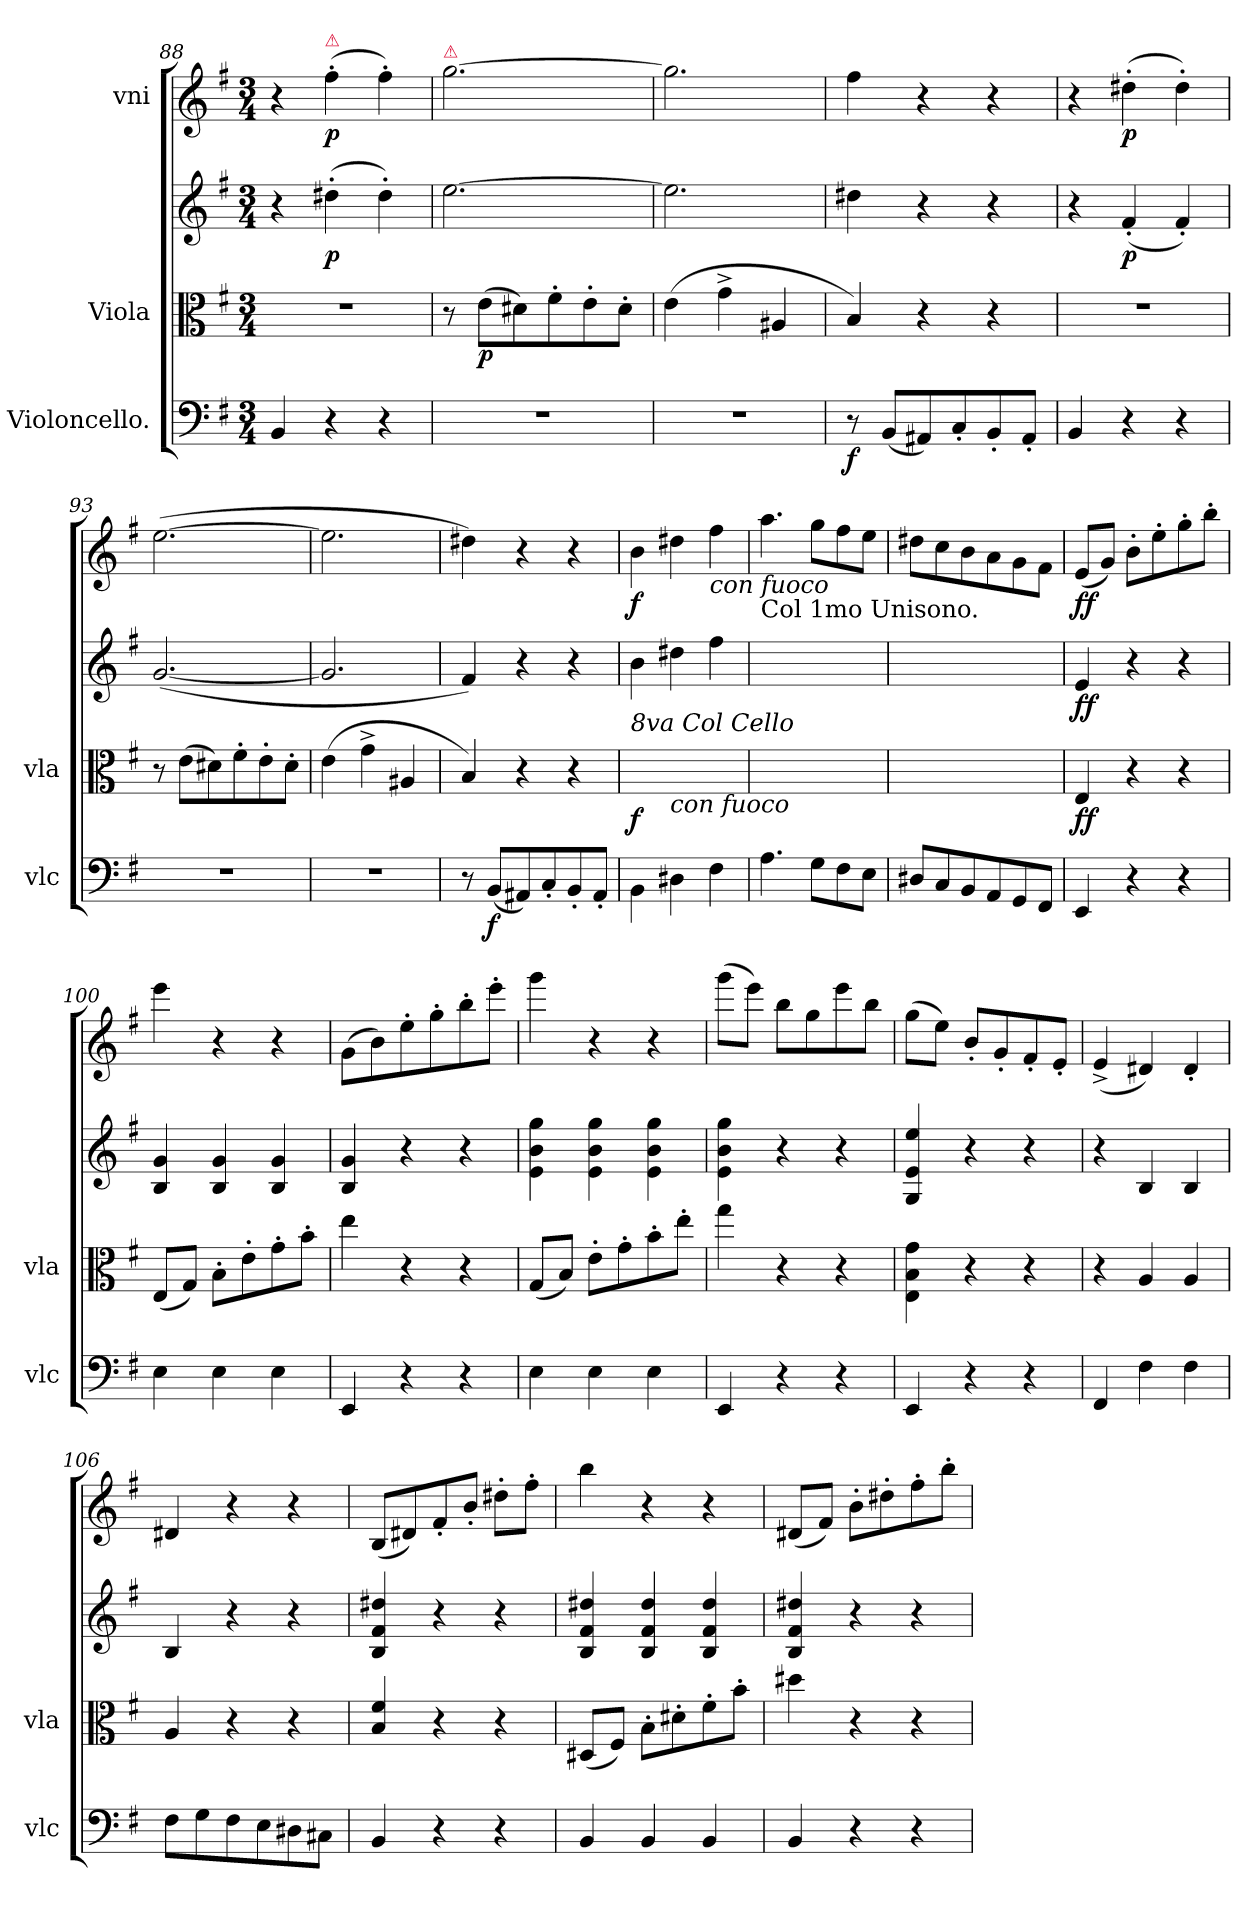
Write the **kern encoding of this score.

**kern	**dynam	**kern	**dynam	**kern	**dynam	**kern	**dynam
*part4	*part4	*part3	*part3	*part2	*part2	*part1	*part1
*staff4	*staff4	*staff3	*staff3	*staff2	*staff2	*staff1	*staff1
*I"Violoncello.	*	*I"Viola	*	*	*	*I"vni	*
*I'vlc	*	*I'vla	*	*	*	*	*
*clefF4	*	*clefC3	*	*clefG2	*	*clefG2	*
*k[f#]	*	*k[f#]	*	*k[f#]	*	*k[f#]	*
*e:	*	*e:	*	*e:	*	*e:	*
*M3/4	*	*M3/4	*	*M3/4	*	*M3/4	*
=88	=88	=88	=88	=88	=88	=88	=88
4BB/	.	2.r	.	4r	.	4r	.
!	!	!	!	!	!	!LO:TX:a:color=crimson:t=⚠	!
4r	.	.	.	(4dd#X'\	p	(4ff#'\	p
4r	.	.	.	4dd#'\)	.	4ff#'\)	.
=89	=89	=89	=89	=89	=89	=89	=89
!	!	!	!	!	!	!LO:TX:a:color=crimson:t=⚠	!
2.r	.	8r	.	[2.ee\	.	[2.gg\	.
.	.	(8e\L	p	.	.	.	.
.	.	8d#X\)	.	.	.	.	.
.	.	8f#'\	.	.	.	.	.
.	.	8e'\	.	.	.	.	.
.	.	8d#'\J	.	.	.	.	.
=90	=90	=90	=90	=90	=90	=90	=90
2.r	.	(4e\	.	2.ee\]	.	2.gg\]	.
.	.	4g^<\	.	.	.	.	.
.	.	4A#X/	.	.	.	.	.
=91	=91	=91	=91	=91	=91	=91	=91
8r	f	4B/)	.	4dd#X\	.	4ff#\	.
(8BB/L	.	.	.	.	.	.	.
8AA#X/)	.	4r	.	4r	.	4r	.
8C'/	.	.	.	.	.	.	.
8BB'/	.	4r	.	4r	.	4r	.
8AA#'/J	.	.	.	.	.	.	.
=92	=92	=92	=92	=92	=92	=92	=92
4BB/	.	2.r	.	4r	.	4r	.
4r	.	.	.	(>4f#'/	p	(4dd#X'\	p
4r	.	.	.	4f#'/)	.	4dd#'\)	.
=93	=93	=93	=93	=93	=93	=93	=93
2.r	.	8r	.	(>[2.g/	.	([2.ee\	.
.	.	(8e\L	.	.	.	.	.
.	.	8d#X\)	.	.	.	.	.
.	.	8f#'\	.	.	.	.	.
.	.	8e'\	.	.	.	.	.
.	.	8d#'\J	.	.	.	.	.
=94	=94	=94	=94	=94	=94	=94	=94
2.r	.	(4e\	.	2.g/]	.	2.ee\]	.
.	.	4g^<\	.	.	.	.	.
.	.	4A#X/	.	.	.	.	.
=95	=95	=95	=95	=95	=95	=95	=95
8r	.	4B/)	.	4f#/)	.	4dd#X\)	.
(8BB/L	f	.	.	.	.	.	.
8AA#X/)	.	4r	.	4r	.	4r	.
8C'/	.	.	.	.	.	.	.
8BB'/	.	4r	.	4r	.	4r	.
8AA#'/J	.	.	.	.	.	.	.
=96	=96	=96	=96	=96	=96	=96	=96
!	!	!LO:TX:a:i:t=8va Col Cello	!	!	!	!	!
4BB\	.	4B\yy	f	4b\	.	4b\	f
!	!	!LO:TX:b:i:t=con fuoco	!	!	!	!	!
4D#X\	.	4d#X\yy	.	4dd#X\	.	4dd#X\	.
!	!	!	!	!	!	!LO:TX:b:i:t=con fuoco	!
4F#\	.	4f#\yy	.	4ff#\	.	4ff#\	.
=97	=97	=97	=97	=97	=97	=97	=97
!	!	!	!	!LO:TX:a:t=Col 1mo Unisono.	!	!	!
4.A\	.	4.a\yy	.	4.aa\yy	.	4.aa\	.
8G\L	.	8g\Lyy	.	8gg\Lyy	.	8gg\L	.
8F#\	.	8f#\yy	.	8ff#\yy	.	8ff#\	.
8E\J	.	8e\Jyy	.	8ee\Jyy	.	8ee\J	.
=98	=98	=98	=98	=98	=98	=98	=98
8D#X/L	.	8d#X/Lyy	.	8dd#X\Lyy	.	8dd#X\L	.
8C/	.	8c/yy	.	8cc\yy	.	8cc\	.
8BB/	.	8B/yy	.	8b\yy	.	8b\	.
8AA/	.	8A/yy	.	8a\yy	.	8a\	.
8GG/	.	8G/yy	.	8g\yy	.	8g\	.
8FF#/J	.	8F#/Jyy	.	8f#\Jyy	.	8f#\J	.
=99	=99	=99	=99	=99	=99	=99	=99
4EE/	.	4E/	ff	4e/	ff	(8e/L	ff
.	.	.	.	.	.	8g/J)	.
4r	.	4r	.	4r	.	8b'\L	.
.	.	.	.	.	.	8ee'\	.
4r	.	4r	.	4r	.	8gg'\	.
.	.	.	.	.	.	8bb'\J	.
=100	=100	=100	=100	=100	=100	=100	=100
4E\	.	(8E/L	.	4B/ 4g/	.	4eee\	.
.	.	8G/J)	.	.	.	.	.
4E\	.	8B'\L	.	4B/ 4g/	.	4r	.
.	.	8e'\	.	.	.	.	.
4E\	.	8g'\	.	4B/ 4g/	.	4r	.
.	.	8b'\J	.	.	.	.	.
=101	=101	=101	=101	=101	=101	=101	=101
4EE/	.	4ee\	.	4B/ 4g/	.	(8g\L	.
.	.	.	.	.	.	8b\)	.
4r	.	4r	.	4r	.	8ee'\	.
.	.	.	.	.	.	8gg'\	.
4r	.	4r	.	4r	.	8bb'\	.
.	.	.	.	.	.	8eee'\J	.
=102	=102	=102	=102	=102	=102	=102	=102
4E\	.	(8G/L	.	4e\ 4b\ 4gg\	.	4ggg\	.
.	.	8B/J)	.	.	.	.	.
4E\	.	8e'\L	.	4e\ 4b\ 4gg\	.	4r	.
.	.	8g'\	.	.	.	.	.
4E\	.	8b'\	.	4e\ 4b\ 4gg\	.	4r	.
.	.	8ee'\J	.	.	.	.	.
=103	=103	=103	=103	=103	=103	=103	=103
4EE/	.	4gg\	.	4e\ 4b\ 4gg\	.	(8ggg\L	.
.	.	.	.	.	.	8eee\J)	.
4r	.	4r	.	4r	.	8bb\L	.
.	.	.	.	.	.	8gg\	.
4r	.	4r	.	4r	.	8eee\	.
.	.	.	.	.	.	8bb\J	.
=104	=104	=104	=104	=104	=104	=104	=104
4EE/	.	4E\ 4B\ 4g\	.	4G/ 4e/ 4ee/	.	(8gg\L	.
.	.	.	.	.	.	8ee\J)	.
4r	.	4r	.	4r	.	8b'/L	.
.	.	.	.	.	.	8g'/	.
4r	.	4r	.	4r	.	8f#'/	.
.	.	.	.	.	.	8e'/J	.
=105	=105	=105	=105	=105	=105	=105	=105
4FF#/	.	4r	.	4r	.	(4e^>/	.
4F#\	.	4A/	.	4B/	.	4d#X/)	.
4F#\	.	4A/	.	4B/	.	4d#'/	.
=106	=106	=106	=106	=106	=106	=106	=106
8F#\L	.	4A/	.	4B/	.	4d#X/	.
8G\	.	.	.	.	.	.	.
8F#\	.	4r	.	4r	.	4r	.
8E\	.	.	.	.	.	.	.
8D#X\	.	4r	.	4r	.	4r	.
8C#X\J	.	.	.	.	.	.	.
=107	=107	=107	=107	=107	=107	=107	=107
4BB/	.	4B/ 4f#/	.	4B/ 4f#/ 4dd#X/	.	(8B/L	.
.	.	.	.	.	.	8d#X/)	.
4r	.	4r	.	4r	.	8f#'/	.
.	.	.	.	.	.	8b'/J	.
4r	.	4r	.	4r	.	8dd#X'\L	.
.	.	.	.	.	.	8ff#'\J	.
=108	=108	=108	=108	=108	=108	=108	=108
4BB/	.	(8D#X/L	.	4B/ 4f#/ 4dd#X/	.	4bb\	.
.	.	8F#/J)	.	.	.	.	.
4BB/	.	8B'\L	.	4B/ 4f#/ 4dd#/	.	4r	.
.	.	8d#X'\	.	.	.	.	.
4BB/	.	8f#'\	.	4B/ 4f#/ 4dd#/	.	4r	.
.	.	8b'\J	.	.	.	.	.
=109	=109	=109	=109	=109	=109	=109	=109
4BB/	.	4dd#X\	.	4B/ 4f#/ 4dd#X/	.	(8d#X/L	.
.	.	.	.	.	.	8f#/J)	.
4r	.	4r	.	4r	.	8b'\L	.
.	.	.	.	.	.	8dd#X'\	.
4r	.	4r	.	4r	.	8ff#'\	.
.	.	.	.	.	.	8bb'\J	.
=	=	=	=	=	=	=	=
*-	*-	*-	*-	*-	*-	*-	*-
